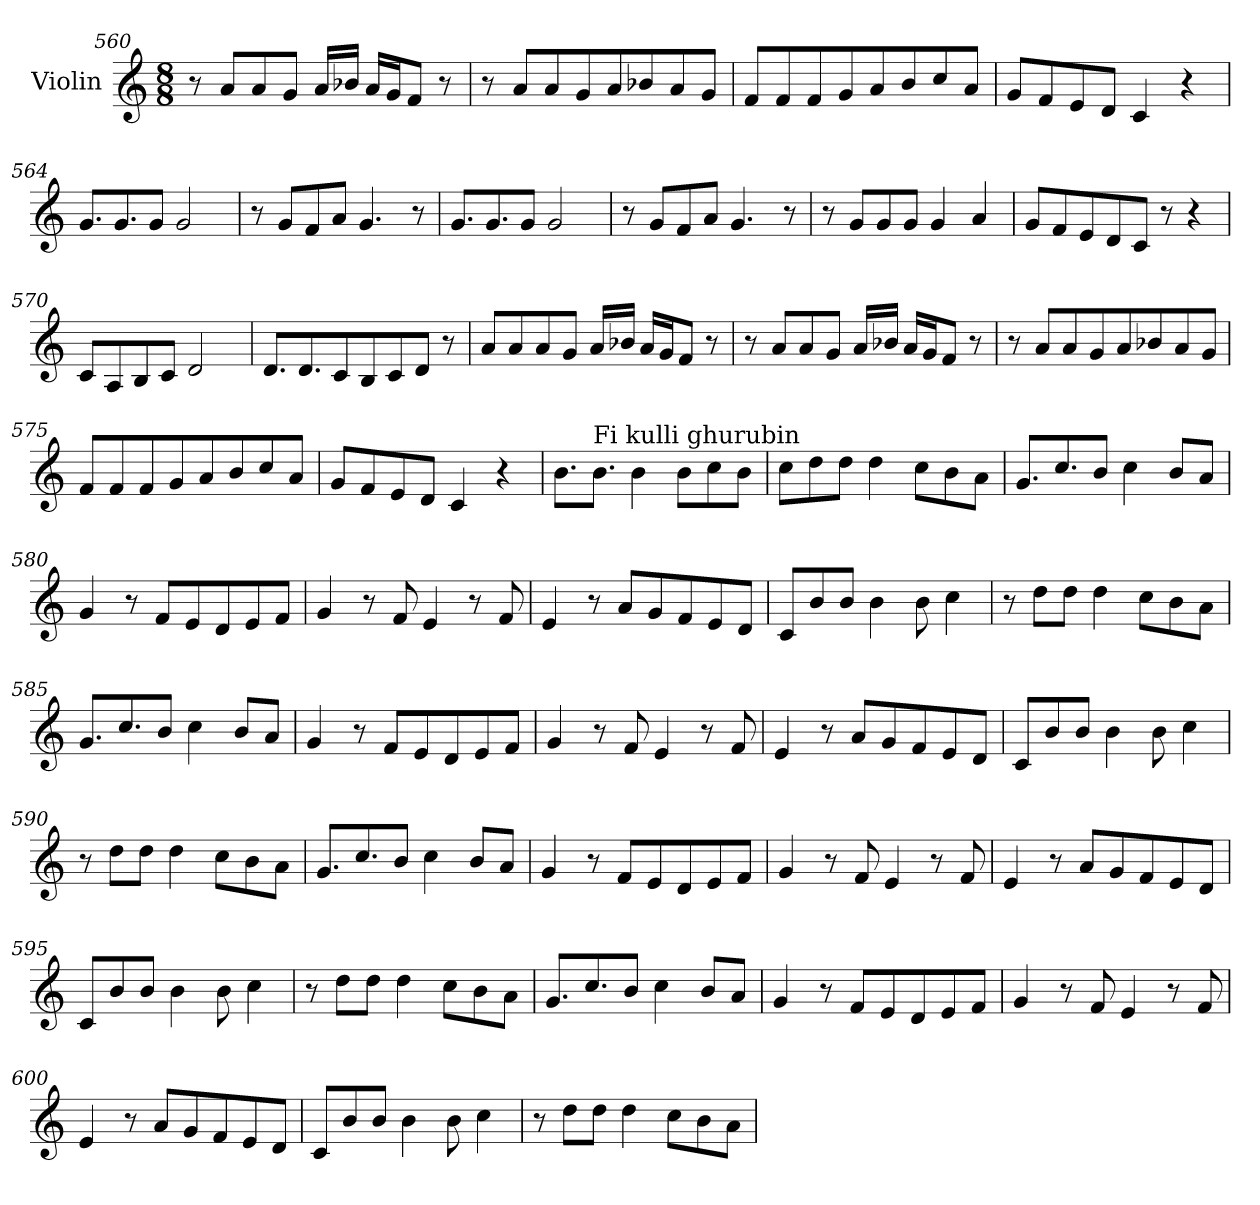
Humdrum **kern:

**kern
*part1
*staff1
*I"Violin
*clefG2
*k[]
*M8/8
=560
8r
8a/L
8a/
8g/J
16a/LL
16b-X/JJ
16a/LL
16g/J
8f/J
8r
!!LO:LB:g=z
=561
8r
8a/L
8a/
8g/
8a/
8b-X/
8a/
8g/J
=562
8f/L
8f/
8f/
8g/
8a/
8b/
8cc/
8a/J
=563
8g/L
8f/
8e/
8d/J
4c/
4r
=564
8.g/L
8.g/
8g/J
2g/
!!LO:LB:g=z
=565
8r
8g/L
8f/
8a/J
4.g/
8r
=566
8.g/L
8.g/
8g/J
2g/
=567
8r
8g/L
8f/
8a/J
4.g/
8r
=568
8r
8g/L
8g/
8g/J
4g/
4a/
=569
8g/L
8f/
8e/
8d/
8c/J
8r
4r
!!LO:LB:g=z
=570
8c/L
8A/
8B/
8c/J
2d/
=571
8.d/L
8.d/
8c/
8B/
8c/
8d/J
8r
=572
8a/L
8a/
8a/
8g/J
16a/LL
16b-X/JJ
16a/LL
16g/J
8f/J
8r
=573
8r
8a/L
8a/
8g/J
16a/LL
16b-X/JJ
16a/LL
16g/J
8f/J
8r
!!LO:LB:g=z
=574
8r
8a/L
8a/
8g/
8a/
8b-X/
8a/
8g/J
=575
8f/L
8f/
8f/
8g/
8a/
8b/
8cc/
8a/J
=576
8g/L
8f/
8e/
8d/J
4c/
4r
=577
8.b\L
!LO:TX:a:t=Fi kulli ghurubin
8.b\J
4b\
8b\L
8cc\
8b\J
!!LO:LB:g=z
=578
8cc\L
8dd\
8dd\J
4dd\
8cc\L
8b\
8a\J
=579
8.g/L
8.cc/
8b/J
4cc\
8b/L
8a/J
=580
4g/
8r
8f/L
8e/
8d/
8e/
8f/J
=581
4g/
8r
8f/
4e/
8r
8f/
!!LO:LB:g=z
=582
4e/
8r
8a/L
8g/
8f/
8e/
8d/J
=583
8c/L
8b/
8b/J
4b\
8b\
4cc\
=584
8r
8dd\L
8dd\J
4dd\
8cc\L
8b\
8a\J
=585
8.g/L
8.cc/
8b/J
4cc\
8b/L
8a/J
!!LO:LB:g=z
=586
4g/
8r
8f/L
8e/
8d/
8e/
8f/J
=587
4g/
8r
8f/
4e/
8r
8f/
=588
4e/
8r
8a/L
8g/
8f/
8e/
8d/J
=589
8c/L
8b/
8b/J
4b\
8b\
4cc\
!!LO:PB:g=z
=590
8r
8dd\L
8dd\J
4dd\
8cc\L
8b\
8a\J
=591
8.g/L
8.cc/
8b/J
4cc\
8b/L
8a/J
=592
4g/
8r
8f/L
8e/
8d/
8e/
8f/J
=593
4g/
8r
8f/
4e/
8r
8f/
!!LO:LB:g=z
=594
4e/
8r
8a/L
8g/
8f/
8e/
8d/J
=595
8c/L
8b/
8b/J
4b\
8b\
4cc\
=596
8r
8dd\L
8dd\J
4dd\
8cc\L
8b\
8a\J
=597
8.g/L
8.cc/
8b/J
4cc\
8b/L
8a/J
!!LO:LB:g=z
=598
4g/
8r
8f/L
8e/
8d/
8e/
8f/J
=599
4g/
8r
8f/
4e/
8r
8f/
=600
4e/
8r
8a/L
8g/
8f/
8e/
8d/J
=601
8c/L
8b/
8b/J
4b\
8b\
4cc\
!!LO:LB:g=z
=602
8r
8dd\L
8dd\J
4dd\
8cc\L
8b\
8a\J
=
*-
